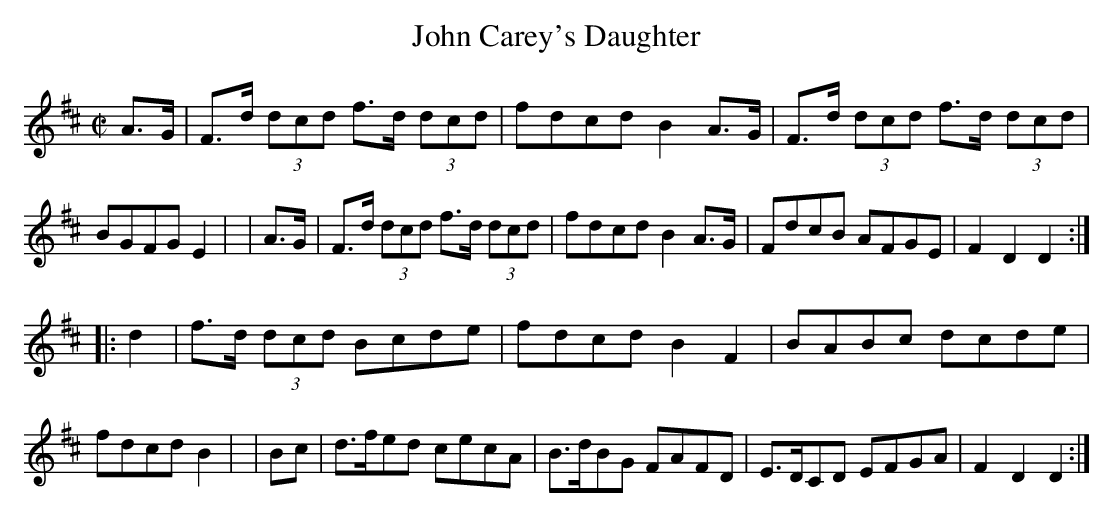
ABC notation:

X:1
T: John Carey's Daughter
M: C|
L: 1/8
K: D
  A>G | F>d (3dcd f>d (3dcd | fdcd B2A>G | F>d (3dcd f>d (3dcd | BGFG E2 |\
| A>G | F>d (3dcd f>d (3dcd | fdcd B2A>G | FdcB AFGE | F2D2D2 :|
|: d2 | f>d (3dcd Bcde | fdcd B2F2 | BABc dcde | fdcd B2 |\
|  Bc | d>fed cecA | B>dBG FAFD | E>DCD EFGA | F2D2D2 :|
